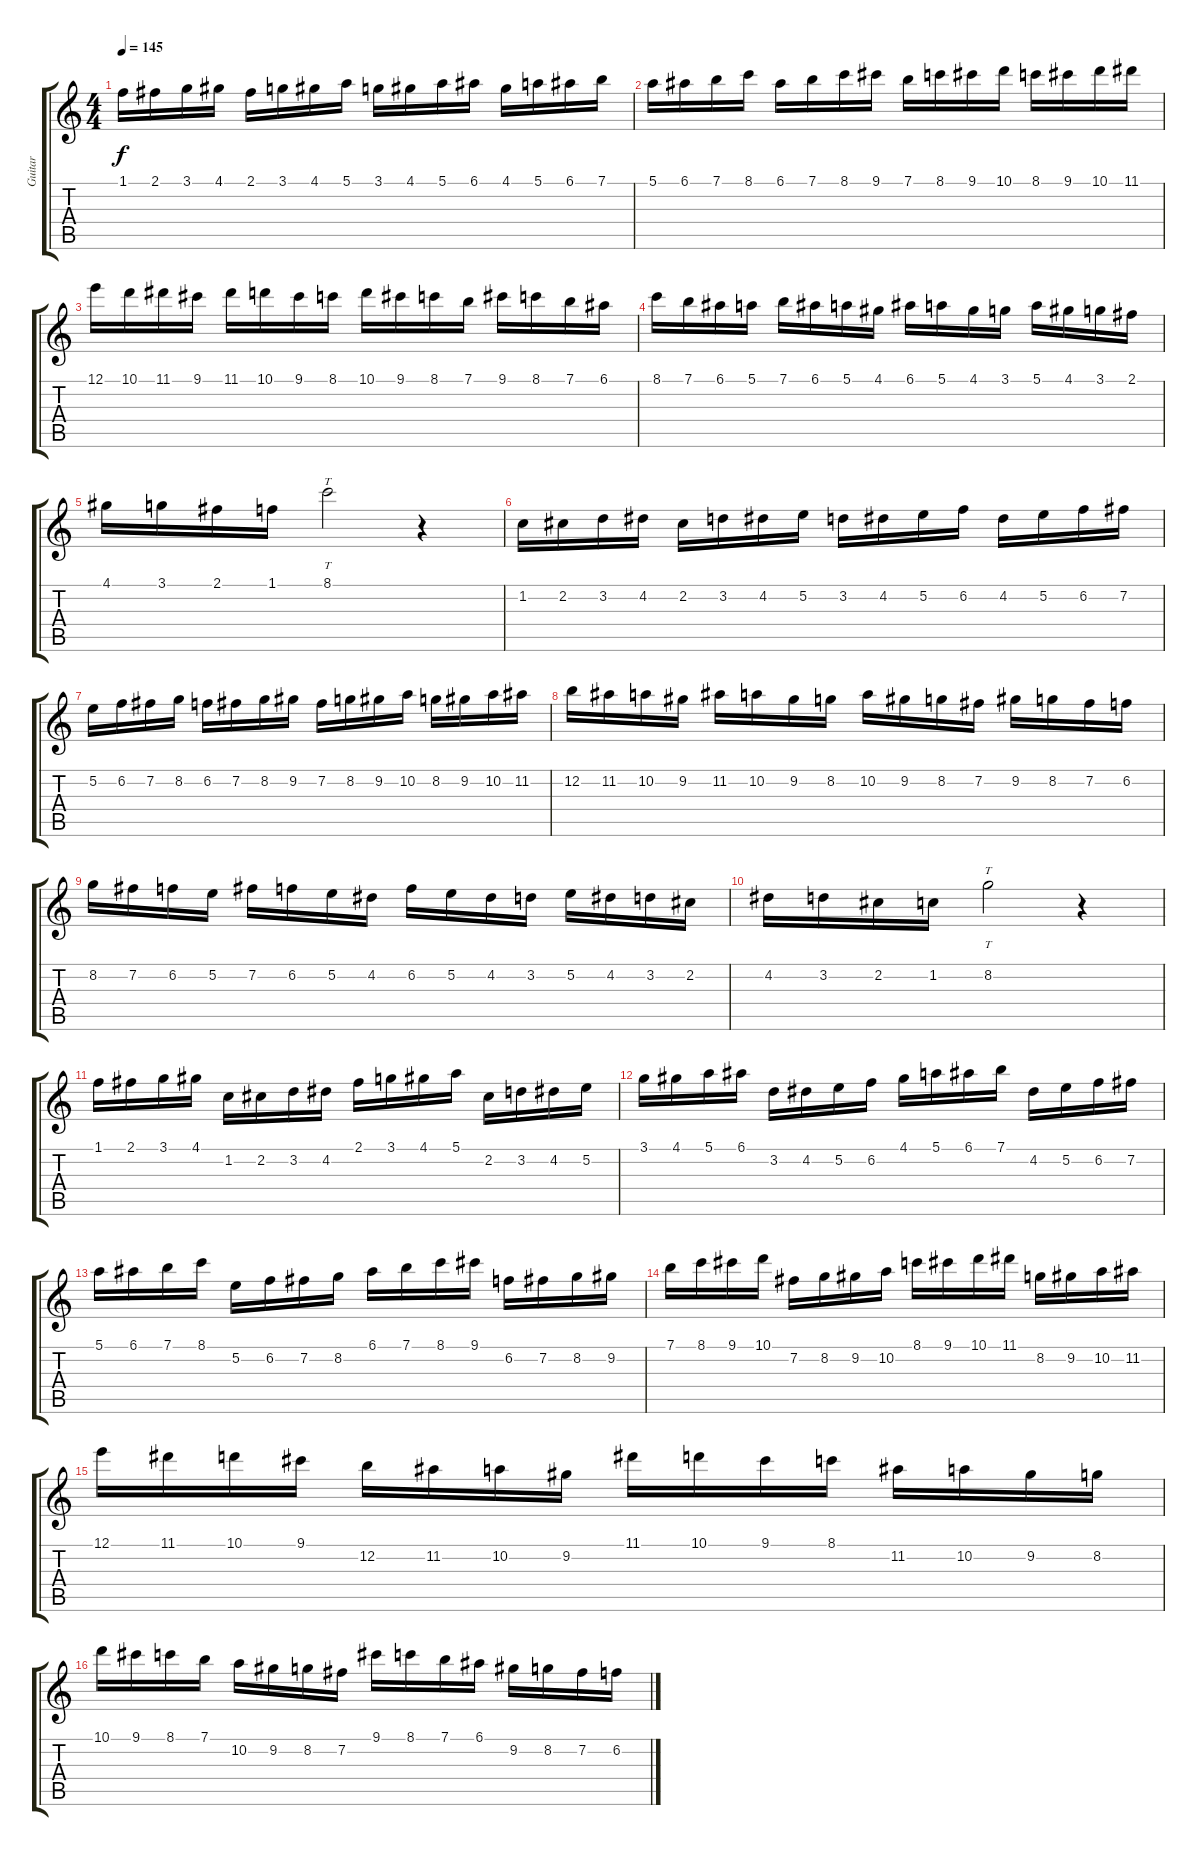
\track ("Guitar" "Guitar") {instrument distortionguitar}
\staff {score tabs}
\tuning (E4 B3 G3 D3 A2 E2) {hide}
\ts (4 4)
\tempo 145
\clef g2
\ks c
1.1.16{dy f instrument distortionguitar} 2.1.16 3.1.16 4.1.16 2.1.16 3.1.16 4.1.16 5.1.16 3.1.16 4.1.16 5.1.16 6.1.16 4.1.16 5.1.16 6.1.16 7.1.16 |
5.1.16 6.1.16 7.1.16 8.1.16 6.1.16 7.1.16 8.1.16 9.1.16 7.1.16 8.1.16 9.1.16 10.1.16 8.1.16 9.1.16 10.1.16 11.1.16 |
12.1.16 10.1.16 11.1.16 9.1.16 11.1.16 10.1.16 9.1.16 8.1.16 10.1.16 9.1.16 8.1.16 7.1.16 9.1.16 8.1.16 7.1.16 6.1.16 |
8.1.16 7.1.16 6.1.16 5.1.16 7.1.16 6.1.16 5.1.16 4.1.16 6.1.16 5.1.16 4.1.16 3.1.16 5.1.16 4.1.16 3.1.16 2.1.16 |
4.1.16 3.1.16 2.1.16 1.1.16 8.1.2{tt} r.4 |
1.2.16 2.2.16 3.2.16 4.2.16 2.2.16 3.2.16 4.2.16 5.2.16 3.2.16 4.2.16 5.2.16 6.2.16 4.2.16 5.2.16 6.2.16 7.2.16 |
5.2.16 6.2.16 7.2.16 8.2.16 6.2.16 7.2.16 8.2.16 9.2.16 7.2.16 8.2.16 9.2.16 10.2.16 8.2.16 9.2.16 10.2.16 11.2.16 |
12.2.16 11.2.16 10.2.16 9.2.16 11.2.16 10.2.16 9.2.16 8.2.16 10.2.16 9.2.16 8.2.16 7.2.16 9.2.16 8.2.16 7.2.16 6.2.16 |
8.2.16 7.2.16 6.2.16 5.2.16 7.2.16 6.2.16 5.2.16 4.2.16 6.2.16 5.2.16 4.2.16 3.2.16 5.2.16 4.2.16 3.2.16 2.2.16 |
4.2.16 3.2.16 2.2.16 1.2.16 8.2.2{tt} r.4 |
1.1.16 2.1.16 3.1.16 4.1.16 1.2.16 2.2.16 3.2.16 4.2.16 2.1.16 3.1.16 4.1.16 5.1.16 2.2.16 3.2.16 4.2.16 5.2.16 |
3.1.16 4.1.16 5.1.16 6.1.16 3.2.16 4.2.16 5.2.16 6.2.16 4.1.16 5.1.16 6.1.16 7.1.16 4.2.16 5.2.16 6.2.16 7.2.16 |
5.1.16 6.1.16 7.1.16 8.1.16 5.2.16 6.2.16 7.2.16 8.2.16 6.1.16 7.1.16 8.1.16 9.1.16 6.2.16 7.2.16 8.2.16 9.2.16 |
7.1.16 8.1.16 9.1.16 10.1.16 7.2.16 8.2.16 9.2.16 10.2.16 8.1.16 9.1.16 10.1.16 11.1.16 8.2.16 9.2.16 10.2.16 11.2.16 |
12.1.16 11.1.16 10.1.16 9.1.16 12.2.16 11.2.16 10.2.16 9.2.16 11.1.16 10.1.16 9.1.16 8.1.16 11.2.16 10.2.16 9.2.16 8.2.16 |
10.1.16 9.1.16 8.1.16 7.1.16 10.2.16 9.2.16 8.2.16 7.2.16 9.1.16 8.1.16 7.1.16 6.1.16 9.2.16 8.2.16 7.2.16 6.2.16
